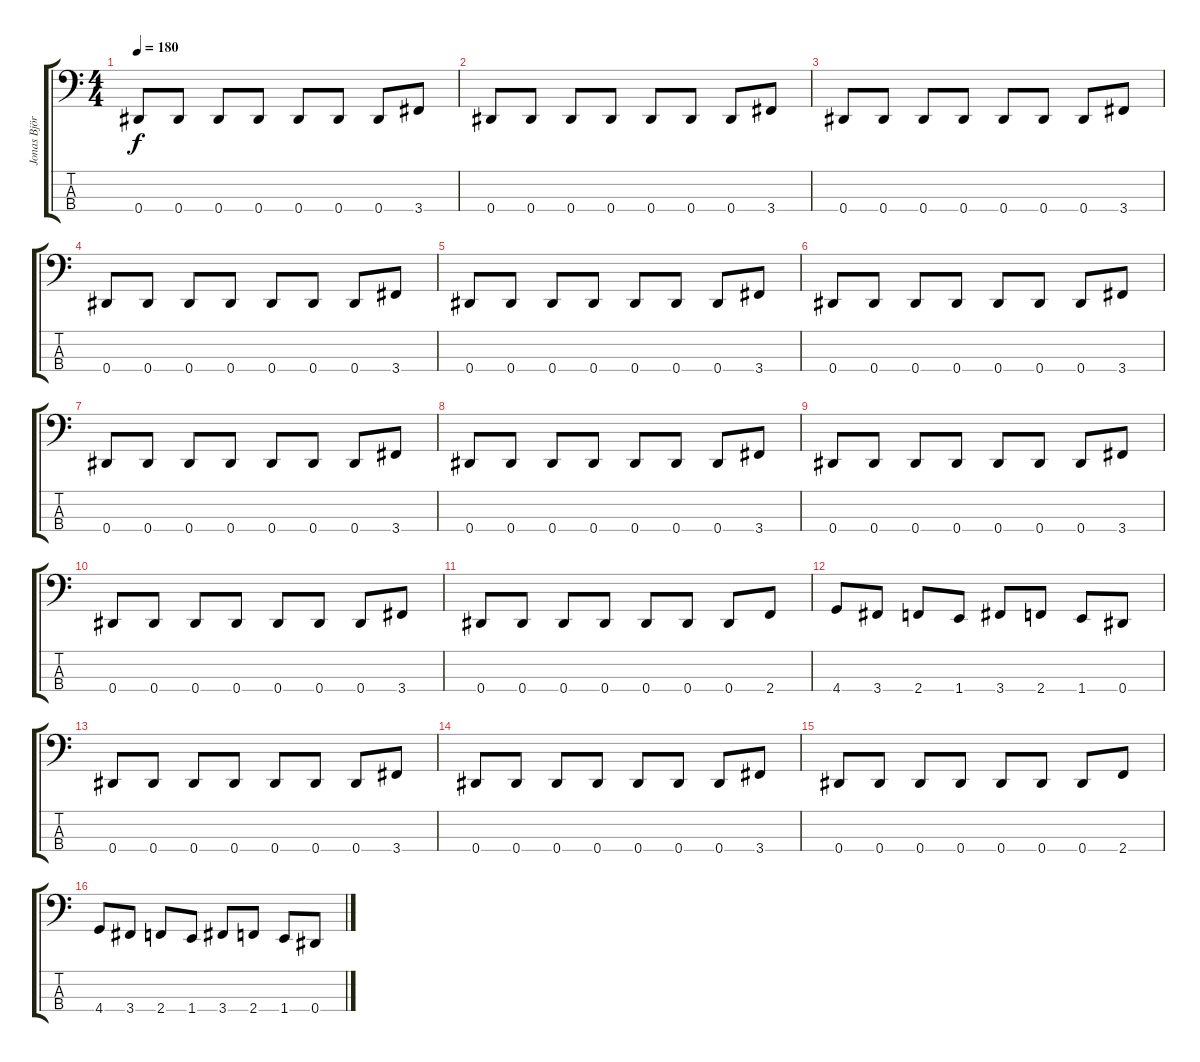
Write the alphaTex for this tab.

\track ("Jonas Björler" "Jonas Björ") {instrument electricbassfinger}
\staff {score tabs}
\tuning (Gb2 Db2 Ab1 Eb1) {hide}
\ts (4 4)
\tempo 180
\clef f4
\ks c
0.4.8{dy f} 0.4.8 0.4.8 0.4.8 0.4.8 0.4.8 0.4.8 3.4.8 |
0.4.8 0.4.8 0.4.8 0.4.8 0.4.8 0.4.8 0.4.8 3.4.8 |
0.4.8 0.4.8 0.4.8 0.4.8 0.4.8 0.4.8 0.4.8 3.4.8 |
0.4.8 0.4.8 0.4.8 0.4.8 0.4.8 0.4.8 0.4.8 3.4.8 |
0.4.8 0.4.8 0.4.8 0.4.8 0.4.8 0.4.8 0.4.8 3.4.8 |
0.4.8 0.4.8 0.4.8 0.4.8 0.4.8 0.4.8 0.4.8 3.4.8 |
0.4.8 0.4.8 0.4.8 0.4.8 0.4.8 0.4.8 0.4.8 3.4.8 |
0.4.8 0.4.8 0.4.8 0.4.8 0.4.8 0.4.8 0.4.8 3.4.8 |
0.4.8 0.4.8 0.4.8 0.4.8 0.4.8 0.4.8 0.4.8 3.4.8 |
0.4.8 0.4.8 0.4.8 0.4.8 0.4.8 0.4.8 0.4.8 3.4.8 |
0.4.8 0.4.8 0.4.8 0.4.8 0.4.8 0.4.8 0.4.8 2.4.8 |
4.4.8 3.4.8 2.4.8 1.4.8 3.4.8 2.4.8 1.4.8 0.4.8 |
0.4.8 0.4.8 0.4.8 0.4.8 0.4.8 0.4.8 0.4.8 3.4.8 |
0.4.8 0.4.8 0.4.8 0.4.8 0.4.8 0.4.8 0.4.8 3.4.8 |
0.4.8 0.4.8 0.4.8 0.4.8 0.4.8 0.4.8 0.4.8 2.4.8 |
4.4.8 3.4.8 2.4.8 1.4.8 3.4.8 2.4.8 1.4.8 0.4.8
